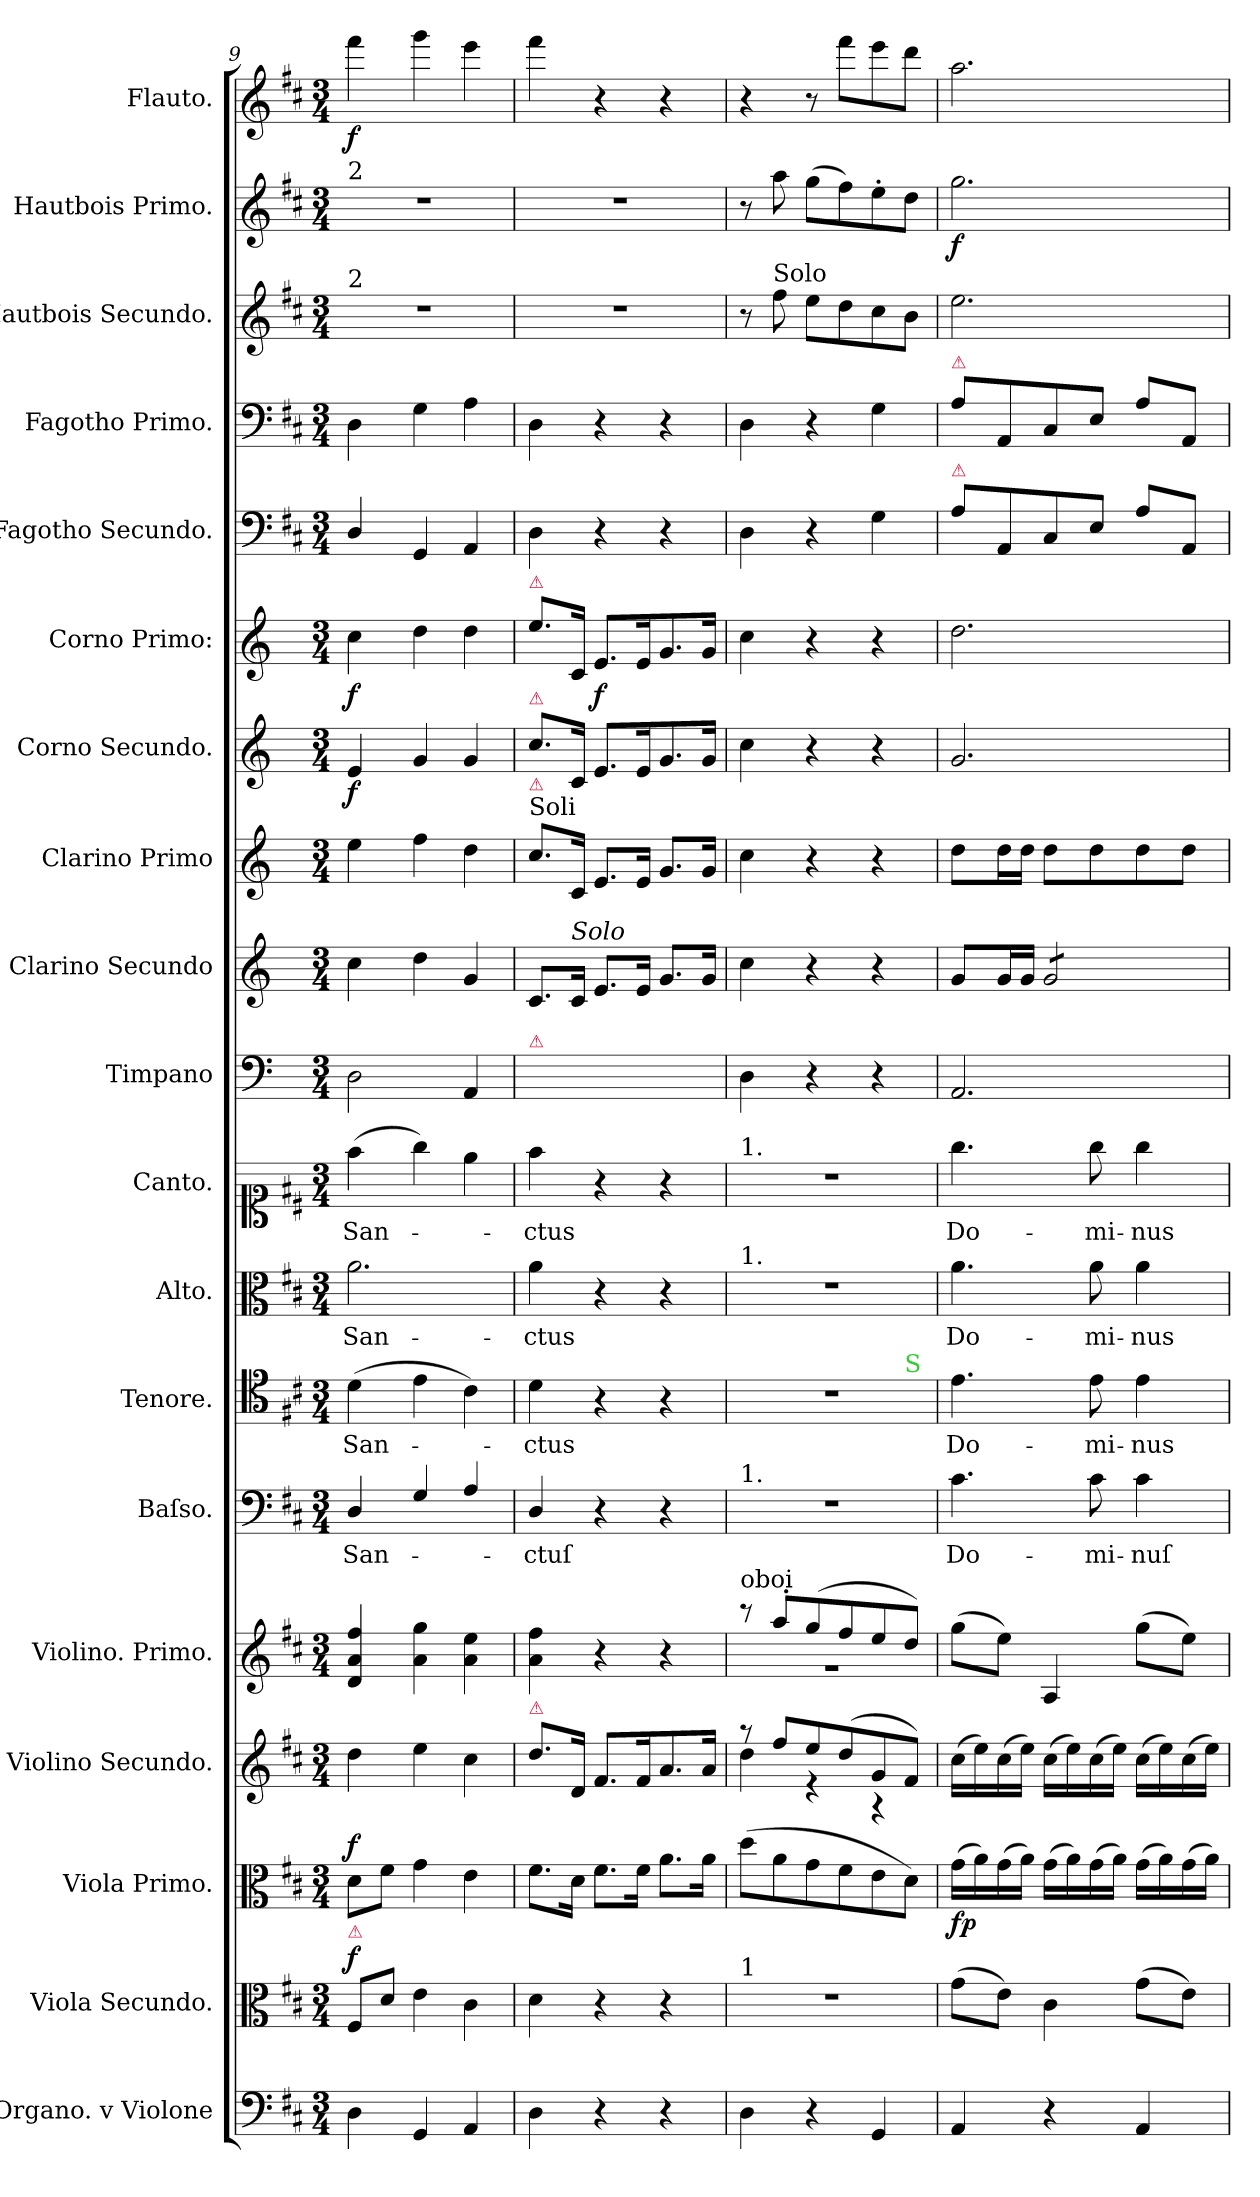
**kern	**dynam	**kern	**dynam	**kern	**dynam	**kern	**kern	**kern	**text	**kern	**text	**kern	**text	**kern	**text	**kern	**kern	**kern	**kern	**dynam	**kern	**dynam	**kern	**dynam	**kern	**kern	**kern	**dynam	**kern	**dynam
*part19	*part19	*part18	*part18	*part17	*part17	*part16	*part15	*part14	*part14	*part13	*part13	*part12	*part12	*part11	*part11	*part10	*part9	*part8	*part7	*part7	*part6	*part6	*part5	*part5	*part4	*part3	*part2	*part2	*part1	*part1
*staff19	*staff19	*staff18	*staff18	*staff17	*staff17	*staff16	*staff15	*staff14	*staff14	*staff13	*staff13	*staff12	*staff12	*staff11	*staff11	*staff10	*staff9	*staff8	*staff7	*staff7	*staff6	*staff6	*staff5	*staff5	*staff4	*staff3	*staff2	*staff2	*staff1	*staff1
*I"Organo. v Violone	*	*I"Viola Secundo.	*	*I"Viola Primo.	*	*I"Violino Secundo.	*I"Violino. Primo.	*I"Baſso.	*	*I"Tenore.	*	*I"Alto.	*	*I"Canto.	*	*I"Timpano	*I"Clarino Secundo	*I"Clarino Primo	*I"Corno Secundo.	*	*I"Corno Primo:	*	*I"Fagotho Secundo.	*	*I"Fagotho Primo.	*I"Hautbois Secundo.	*I"Hautbois Primo.	*	*I"Flauto.	*
*I'org/vlne	*	*I'vla 2	*	*I'vla 1	*	*I'vl 2	*I'vl 1	*I'B	*	*I'T	*	*I'A	*	*	*	*I'timp	*I'clno 2	*I'clno 1	*I'cor 2	*	*I'cor 1	*	*I'fag 2	*	*I'fag 1	*	*	*	*I'fl	*
*clefF4	*	*clefC3	*	*clefC3	*	*clefG2	*clefG2	*clefF4	*	*clefC4	*	*clefC3	*	*clefC1	*	*clefF4	*clefG2	*clefG2	*clefG2	*	*clefG2	*	*clefF4	*	*clefF4	*clefG2	*clefG2	*	*clefG2	*
*	*	*	*	*	*	*	*	*	*	*	*	*	*	*	*	*	*ITrd-1c-2	*ITrd-1c-2	*ITrd6c10	*	*ITrd6c10	*	*	*	*	*	*	*	*	*
*k[f#c#]	*	*k[f#c#]	*	*k[f#c#]	*	*k[f#c#]	*k[f#c#]	*k[f#c#]	*	*k[f#c#]	*	*k[f#c#]	*	*k[f#c#]	*	*k[]	*k[f#c#]	*k[f#c#]	*k[f#c#]	*	*k[f#c#]	*	*k[f#c#]	*	*k[f#c#]	*k[f#c#]	*k[f#c#]	*	*k[f#c#]	*
*D:	*	*D:	*	*D:	*	*D:	*D:	*D:	*	*D:	*	*D:	*	*D:	*	*	*D:	*D:	*D:	*	*D:	*	*D:	*	*D:	*D:	*D:	*	*D:	*
*M3/4	*	*M3/4	*	*M3/4	*	*M3/4	*M3/4	*M3/4	*	*M3/4	*	*M3/4	*	*M3/4	*	*M3/4	*M3/4	*M3/4	*M3/4	*	*M3/4	*	*M3/4	*	*M3/4	*M3/4	*M3/4	*	*M3/4	*
=9	=9	=9	=9	=9	=9	=9	=9	=9	=9	=9	=9	=9	=9	=9	=9	=9	=9	=9	=9	=9	=9	=9	=9	=9	=9	=9	=9	=9	=9	=9
!	!	!	!	!	!	!	!	!	!	!	!	!	!	!	!	!	!	!	!	!	!	!	!	!	!	!	!LO:TX:a:t=2	!	!	!
!	!	!	!	!	!	!	!	!	!	!	!	!	!	!	!	!	!	!	!	!	!	!	!	!	!	!LO:TX:a:t=2	!	!	!	!
!	!	!LO:TX:a:color=crimson:t=⚠	!	!	!	!	!	!	!	!	!	!	!	!	!	!	!	!	!	!	!	!	!	!	!	!	!	!	!	!
!	!	!	!LO:DY:a	!	!LO:DY:a	!	!	!	!	!	!LO:LY:i	!	!	!	!	!	!	!	!	!	!	!	!	!LO:DY:a	!	!	!	!	!	!
4D\	.	8F#/L	f	8d\L	f	4dd\	4d/ 4a/ 4ff#/	4D/	San-	(4d\	San-	2.a\	San-	(4ff#\	San-	2D\	4dd\	4ff#\	4F#/	f	4d\	f	4D/	forte	4D\	2.r	2.r	.	4fff#\	f
.	.	8d\J	.	8f#\J	.	.	.	.	.	.	.	.	.	.	.	.	.	.	.	.	.	.	.	.	.	.	.	.	.	.
4GG/	.	4e\	.	4g\	.	4ee\	4a\ 4gg\	4G/	.	4e\	.	.	.	4gg\)	.	.	4ee\	4gg\	4A/	.	4e\	.	4GG/	.	4G\	.	.	.	4ggg\	.
4AA/	.	4c#\	.	4e\	.	4cc#\	4a\ 4ee\	4A/	.	4c#\)	.	.	.	4ee\	.	4AA/	4a/	4ee\	4A/	.	4e\	.	4AA/	.	4A\	.	.	.	4eee\	.
=10	=10	=10	=10	=10	=10	=10	=10	=10	=10	=10	=10	=10	=10	=10	=10	=10	=10	=10	=10	=10	=10	=10	=10	=10	=10	=10	=10	=10	=10	=10
!	!	!	!	!	!	!	!	!	!	!	!	!	!	!	!	!	!	!	!	!	!LO:TX:a:color=crimson:t=⚠	!	!	!	!	!	!	!	!	!
!	!	!	!	!	!	!	!	!	!	!	!	!	!	!	!	!	!	!	!LO:TX:a:color=crimson:t=⚠	!	!	!	!	!	!	!	!	!	!	!
!	!	!	!	!	!	!	!	!	!	!	!	!	!	!	!	!	!	!LO:TX:a:t=Soli	!	!	!	!	!	!	!	!	!	!	!	!
!	!	!	!	!	!	!	!	!	!	!	!	!	!	!	!	!	!	!LO:TX:a:color=crimson:t=⚠	!	!	!	!	!	!	!	!	!	!	!	!
!	!	!	!	!	!	!	!	!	!	!	!	!	!	!	!	!LO:TX:a:color=crimson:t=⚠	!	!	!	!	!	!	!	!	!	!	!	!	!	!
!	!	!	!	!	!	!LO:TX:a:color=crimson:t=⚠	!	!	!	!	!	!	!	!	!	!	!	!	!	!	!	!	!	!	!	!	!	!	!	!
!	!	!	!	!	!	!	!	!	!	!	!LO:LY:i	!	!	!	!	!	!	!	!	!	!	!	!	!	!	!	!	!	!	!
4D\	.	4d\	.	8.f#\L	.	8.dd\L	4a\ 4ff#\	4D/	-ctuſ	4d\	-ctus	4a\	-ctus	4ff#\	-ctus	2D\yy	8.d/L	8.dd\L	8.d\L	.	8.f#\L	.	4D\	.	4D\	2.r	2.r	.	4fff#\	.
!	!	!	!	!	!	!	!	!	!	!	!	!	!	!	!	!	!LO:TX:a:i:t=Solo	!	!	!	!	!	!	!	!	!	!	!	!	!
.	.	.	.	16d\Jk	.	16d/Jk	.	.	.	.	.	.	.	.	.	.	16d/Jk	16d/Jk	16D/Jk	.	16D/Jk	.	.	.	.	.	.	.	.	.
4r	.	4r	.	8.f#\L	.	8.f#/L	4r	4r	.	4r	.	4r	.	4r	.	.	8.f#/L	8.f#/L	8.F#/L	.	8.F#/L	f	4r	.	4r	.	.	.	4r	.
.	.	.	.	16f#\Jk	.	16f#/K	.	.	.	.	.	.	.	.	.	.	16f#/Jk	16f#/Jk	16F#/K	.	16F#/K	.	.	.	.	.	.	.	.	.
4r	.	4r	.	8.a\L	.	8.a/	4r	4r	.	4r	.	4r	.	4r	.	4AA/yy	8.a/L	8.a/L	8.A/	.	8.A/	.	4r	.	4r	.	.	.	4r	.
.	.	.	.	16a\Jk	.	16a/Jk	.	.	.	.	.	.	.	.	.	.	16a/Jk	16a/Jk	16A/Jk	.	16A/Jk	.	.	.	.	.	.	.	.	.
=11	=11	=11	=11	=11	=11	=11	=11	=11	=11	=11	=11	=11	=11	=11	=11	=11	=11	=11	=11	=11	=11	=11	=11	=11	=11	=11	=11	=11	=11	=11
*	*	*	*	*	*	*^	*^	*	*	*	*	*	*	*	*	*	*	*	*	*	*	*	*	*	*	*	*	*	*	*
!	!	!	!	!	!	!	!	!	!	!	!	!	!	!	!	!LO:TX:a:t=1.	!	!	!	!	!	!	!	!	!	!	!	!	!	!	!	!
!	!	!	!	!	!	!	!	!	!	!	!	!	!	!LO:TX:a:t=1.	!	!	!	!	!	!	!	!	!	!	!	!	!	!	!	!	!	!
!	!	!	!	!	!	!	!	!	!	!	!	!LO:TX:a:t=1.	!	!	!	!	!	!	!	!	!	!	!	!	!	!	!	!	!	!	!	!
!	!	!	!	!	!	!	!	!	!	!LO:TX:a:t=1.	!	!	!	!	!	!	!	!	!	!	!	!	!	!	!	!	!	!	!	!	!	!
!	!	!	!	!	!	!	!	!LO:TX:a:t=oboi	!	!	!	!	!	!	!	!	!	!	!	!	!	!	!	!	!	!	!	!	!	!	!	!
!	!	!LO:TX:a:t=1	!	!	!	!	!	!	!	!	!	!	!	!	!	!	!	!	!	!	!	!	!	!	!	!	!	!	!	!	!	!
!	!LO:DY:a	!	!	!	!	!	!	!	!	!	!	!	!	!	!	!	!	!	!	!	!	!	!	!	!	!	!	!	!	!	!	!
*	*	*	*	*	*	*	*	*	*	*	*	*^	*	*	*	*	*	*	*	*	*	*	*	*	*	*	*	*	*	*	*	*
4D\	piano	2.r	.	(8dd\L	.	8r	4dd\	8r	2.r	2.r	.	2.r	2ryy	.	2.r	.	2.r	.	4D\	4dd\	4dd\	4d\	.	4d\	.	4D\	.	4D\	8r	8r	.	4r	.
!	!	!	!	!	!	!	!	!	!	!	!	!	!	!	!	!	!	!	!	!	!	!	!	!	!	!	!	!	!LO:TX:a:t=Solo	!	!	!	!
.	.	.	.	8a\	.	8ff#!/L	.	8aa'!/L	.	.	.	.	.	.	.	.	.	.	.	.	.	.	.	.	.	.	.	.	8ff#\	8aa\	.	.	.
4r	.	.	.	8g\	.	8ee!/	4r	(<8gg!/	.	.	.	.	.	.	.	.	.	.	4r	4r	4r	4r	.	4r	.	4r	.	4r	8ee\L	(8gg\L	.	8r	.
.	.	.	.	8f#\	.	(<8dd!/	.	8ff#!/	.	.	.	.	.	.	.	.	.	.	.	.	.	.	.	.	.	.	.	.	8dd\	8ff#\)	.	8fff#\L	.
4GG/	.	.	.	8e\	.	8g!/	4r	8ee!/	.	.	.	.	8ryy	.	.	.	.	.	4r	4r	4r	4r	.	4r	.	4G\	.	4G\	8cc#\	8ee'\	.	8eee\	.
!	!	!	!	!	!	!	!	!	!	!	!	!	!LO:TX:a:color=limegreen:t=S	!	!	!	!	!	!	!	!	!	!	!	!	!	!	!	!	!	!	!	!
.	.	.	.	8d\J)	.	8f#!/J)	.	8dd!/J)	.	.	.	.	8ryy	.	.	.	.	.	.	.	.	.	.	.	.	.	.	.	8b\J	8dd\J	.	8ddd\J	.
*	*	*	*	*	*	*v	*v	*	*	*	*	*	*	*	*	*	*	*	*	*	*	*	*	*	*	*	*	*	*	*	*	*	*
*	*	*	*	*	*	*	*v	*v	*	*	*	*	*	*	*	*	*	*	*	*	*	*	*	*	*	*	*	*	*	*	*	*
=12	=12	=12	=12	=12	=12	=12	=12	=12	=12	=12	=12	=12	=12	=12	=12	=12	=12	=12	=12	=12	=12	=12	=12	=12	=12	=12	=12	=12	=12	=12	=12
!	!	!	!	!	!	!	!	!	!	!	!	!	!	!	!	!	!	!	!	!	!	!	!	!	!	!LO:TX:a:color=crimson:t=⚠	!	!	!	!	!
!	!	!	!	!	!	!	!	!	!	!	!	!	!	!	!	!	!	!	!	!	!	!	!	!LO:TX:a:color=crimson:t=⚠	!	!	!	!	!	!	!
!	!LO:DY:a	!	!	!	!	!	!	!	!	!	!	!	!	!	!	!	!	!	!	!	!	!	!	!	!	!	!	!	!	!	!
*	*	*	*	*	*	*	*	*	*	*v	*v	*	*	*	*	*	*	*	*	*	*	*	*	*	*	*	*	*	*	*	*
4AA/	forte	(8g\L	.	(16g\LL	fp	(16cc#\LL	(8gg\L	4.c#\	Do-	4.e\	Do-	4.a\	Do-	4.gg\	Do-	2.AA/	8a/L	8ee\L	2.A/	.	2.e\	.	8A\L	.	8A\L	2.ee\	2.gg\	f	2.aa\	.
.	.	.	.	16a\)	.	16ee\)	.	.	.	.	.	.	.	.	.	.	.	.	.	.	.	.	.	.	.	.	.	.	.	.
.	.	8e\J)	.	(16g\	.	(16cc#\	8ee\J)	.	.	.	.	.	.	.	.	.	16a/L	16ee\L	.	.	.	.	8AA/	.	8AA/	.	.	.	.	.
.	.	.	.	16a\JJ)	.	16ee\JJ)	.	.	.	.	.	.	.	.	.	.	16a/JJ	16ee\JJ	.	.	.	.	.	.	.	.	.	.	.	.
*	*	*	*	*	*	*	*	*	*	*	*	*	*	*	*	*	*tremolo	*	*	*	*	*	*	*	*	*	*	*	*	*
4r	.	4c#\	.	(16g\LL	.	(16cc#\LL	4A/	.	.	.	.	.	.	.	.	.	8a/L	8ee\L	.	.	.	.	8C#/	.	8C#/	.	.	.	.	.
.	.	.	.	16a\)	.	16ee\)	.	.	.	.	.	.	.	.	.	.	.	.	.	.	.	.	.	.	.	.	.	.	.	.
.	.	.	.	(16g\	.	(16cc#\	.	8c#\	-mi-	8e\	-mi-	8a\	-mi-	8gg\	-mi-	.	8a/	8ee\	.	.	.	.	8E/J	.	8E/J	.	.	.	.	.
.	.	.	.	16a\JJ)	.	16ee\JJ)	.	.	.	.	.	.	.	.	.	.	.	.	.	.	.	.	.	.	.	.	.	.	.	.
4AA/	.	(8g\L	.	(16g\LL	.	(16cc#\LL	(8gg\L	4c#\	-nuſ	4e\	-nus	4a\	-nus	4gg\	-nus	.	8a/	8ee\	.	.	.	.	8A\L	.	8A\L	.	.	.	.	.
.	.	.	.	16a\)	.	16ee\)	.	.	.	.	.	.	.	.	.	.	.	.	.	.	.	.	.	.	.	.	.	.	.	.
.	.	8e\J)	.	(16g\	.	(16cc#\	8ee\J)	.	.	.	.	.	.	.	.	.	8a/J	8ee\J	.	.	.	.	8AA/J	.	8AA/J	.	.	.	.	.
*	*	*	*	*	*	*	*	*	*	*	*	*	*	*	*	*	*Xtremolo	*	*	*	*	*	*	*	*	*	*	*	*	*
.	.	.	.	16a\JJ)	.	16ee\JJ)	.	.	.	.	.	.	.	.	.	.	.	.	.	.	.	.	.	.	.	.	.	.	.	.
=	=	=	=	=	=	=	=	=	=	=	=	=	=	=	=	=	=	=	=	=	=	=	=	=	=	=	=	=	=	=
*-	*-	*-	*-	*-	*-	*-	*-	*-	*-	*-	*-	*-	*-	*-	*-	*-	*-	*-	*-	*-	*-	*-	*-	*-	*-	*-	*-	*-	*-	*-
